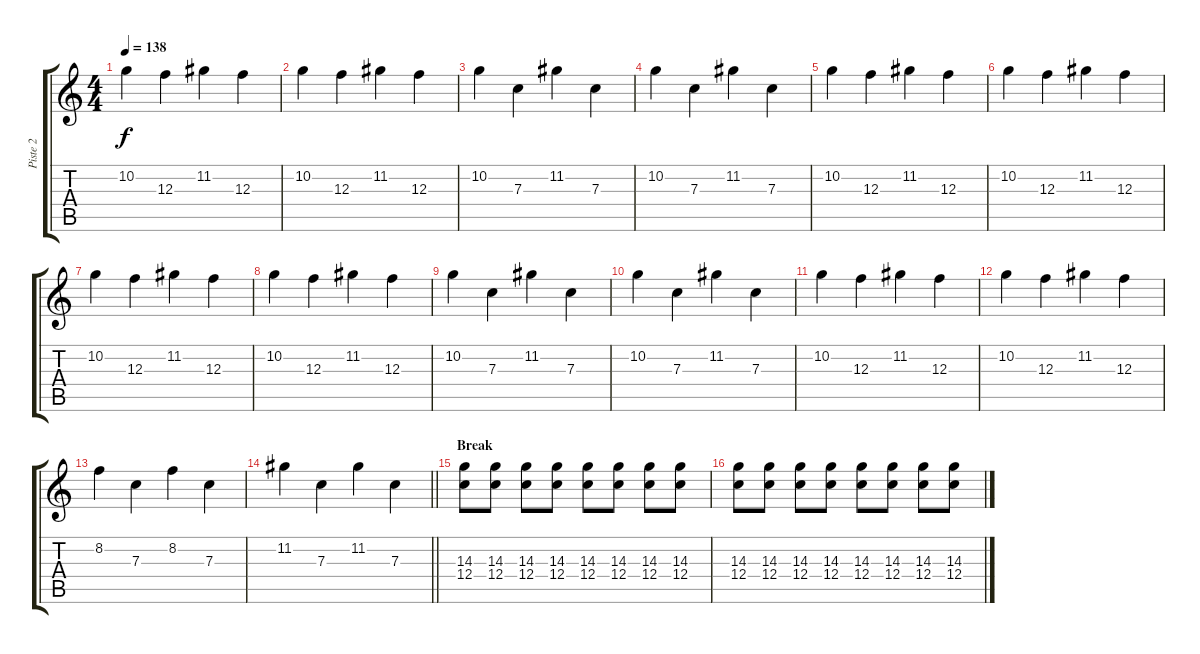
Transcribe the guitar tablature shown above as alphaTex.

\track ("Piste 2" "Piste 2") {instrument distortionguitar}
\staff {score tabs}
\tuning (D4 A3 F3 C3 G2 C2) {hide}
\ts (4 4)
\tempo 138
\clef g2
\ks c
10.2.4{dy f} 12.3.4 11.2.4 12.3.4 |
10.2.4 12.3.4 11.2.4 12.3.4 |
10.2.4 7.3.4 11.2.4 7.3.4 |
10.2.4 7.3.4 11.2.4 7.3.4 |
10.2.4 12.3.4 11.2.4 12.3.4 |
10.2.4 12.3.4 11.2.4 12.3.4 |
10.2.4 12.3.4 11.2.4 12.3.4 |
10.2.4 12.3.4 11.2.4 12.3.4 |
10.2.4 7.3.4 11.2.4 7.3.4 |
10.2.4 7.3.4 11.2.4 7.3.4 |
10.2.4 12.3.4 11.2.4 12.3.4 |
10.2.4 12.3.4 11.2.4 12.3.4 |
8.2.4 7.3.4 8.2.4 7.3.4 |
\barLineRight lightlight
11.2.4 7.3.4 11.2.4 7.3.4 |
\section ("" "Break")
(14.3 12.4).8{instrument electricguitarclean} (14.3 12.4).8 (14.3 12.4).8 (14.3 12.4).8 (14.3 12.4).8 (14.3 12.4).8 (14.3 12.4).8 (14.3 12.4).8 |
(14.3 12.4).8{instrument electricguitarclean} (14.3 12.4).8 (14.3 12.4).8 (14.3 12.4).8 (14.3 12.4).8 (14.3 12.4).8 (14.3 12.4).8 (14.3 12.4).8
